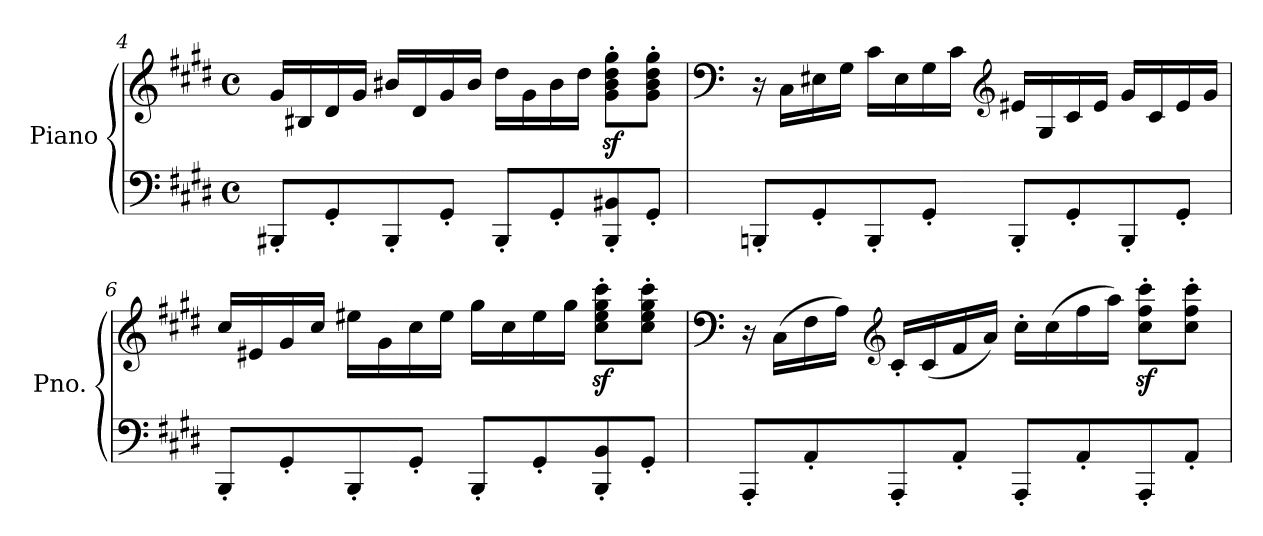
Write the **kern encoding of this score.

**kern	**kern
*part1	*part1
*staff2	*staff1
*I"Piano	*
*I'Pno.	*
!!LO:LB:g=z
*clefF4	*clefG2
*k[f#c#g#d#]	*k[f#c#g#d#]
*M4/4	*M4/4
*met(c)	*met(c)
=4	=4
8BBB#X'/L	16g#/LL
.	16B#X/
8GG#'/	16d#/
.	16g#/JJ
8BBB#'/	16b#X/LL
.	16d#/
8GG#'/J	16g#/
.	16b#/JJ
8BBB#'/L	16dd#\LL
.	16g#\
8GG#'/	16b#\
.	16dd#\JJ
8BBB#/' 8BB#X/'	8g#\z<' 8b#\z<' 8dd#\z<' 8gg#\z<'L
8GG#'/J	8g#\' 8b#\' 8dd#\' 8gg#\'J
=5	=5
*	*clefF4
8BBBn'/L	16r
.	16C#\LL
8GG#'/	16E#X\
.	16G#\JJ
8BBB'/	16c#\LL
.	16E#\
8GG#'/J	16G#\
.	16c#\JJ
*	*clefG2
8BBB'/L	16e#X/LL
.	16G#/
8GG#'/	16c#/
.	16e#/JJ
8BBB'/	16g#/LL
.	16c#/
8GG#'/J	16e#/
.	16g#/JJ
=6	=6
8BBB'/L	16cc#/LL
.	16e#X/
8GG#'/	16g#/
.	16cc#/JJ
8BBB'/	16ee#X\LL
.	16g#\
8GG#'/J	16cc#\
.	16ee#\JJ
8BBB'/L	16gg#\LL
.	16cc#\
8GG#'/	16ee#\
.	16gg#\JJ
8BBB/' 8BB/'	8cc#\z<' 8ee#\z<' 8gg#\z<' 8ccc#\z<'L
8GG#'/J	8cc#\' 8ee#\' 8gg#\' 8ccc#\'J
!!LO:LB:g=z
=7	=7
*	*clefF4
8AAA'/L	16r
.	(>16C#\LL
8AA'/	16F#\
.	16A\JJ)
*	*clefG2
8AAA'/	16c#'/LL
.	(<16c#/
8AA'/J	16f#/
.	16a/JJ)
8AAA'/L	16cc#'\LL
.	(>16cc#\
8AA'/	16ff#\
.	16aa\JJ)
8AAA'/	8cc#\z<' 8ff#\z<' 8ccc#\z<'L
8AA'/J	8cc#\' 8ff#\' 8ccc#\'J
=	=
*-	*-
